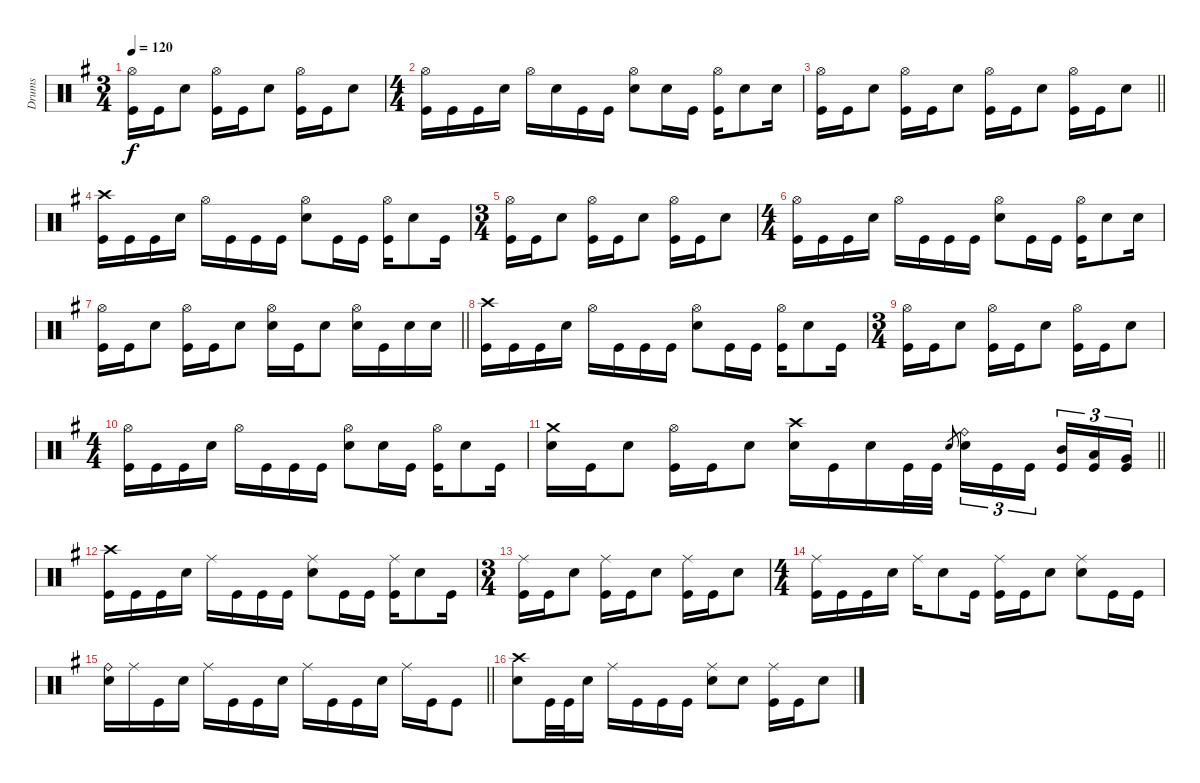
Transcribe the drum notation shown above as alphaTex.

\track ("Drums" "Drums") {instrument percussion}
\staff
\articulation defaults
\ts (3 4)
\tempo 120
\clef neutral
\ks eminor
("Hi-Hat (open)" "Kick (hit)").16{dy f} "Kick (hit)".16 "Electric Snare (hit)".8 ("Hi-Hat (open)" "Kick (hit)").16 "Kick (hit)".16 "Electric Snare (hit)".8 ("Hi-Hat (open)" "Kick (hit)").16 "Kick (hit)".16 "Electric Snare (hit)".8 |
\ts (4 4)
("Hi-Hat (open)" "Kick (hit)").16 "Kick (hit)".16 "Kick (hit)".16 "Electric Snare (hit)".16 "Hi-Hat (open)".16 "Electric Snare (hit)".16 "Kick (hit)".16 "Kick (hit)".16 ("Hi-Hat (open)" "Electric Snare (hit)").8 "Electric Snare (hit)".16 "Kick (hit)".16 ("Hi-Hat (open)" "Kick (hit)").16 "Electric Snare (hit)".8 "Electric Snare (hit)".16 |
\barLineRight lightlight
("Hi-Hat (open)" "Kick (hit)").16 "Kick (hit)".16 "Electric Snare (hit)".8 ("Hi-Hat (open)" "Kick (hit)").16 "Kick (hit)".16 "Electric Snare (hit)".8 ("Hi-Hat (open)" "Kick (hit)").16 "Kick (hit)".16 "Electric Snare (hit)".8 ("Hi-Hat (open)" "Kick (hit)").16 "Kick (hit)".16 "Electric Snare (hit)".8 |
("Crash high (hit)" "Kick (hit)").16 "Kick (hit)".16 "Kick (hit)".16 "Electric Snare (hit)".16 "Hi-Hat (open)".16 "Kick (hit)".16 "Kick (hit)".16 "Kick (hit)".16 ("Hi-Hat (open)" "Electric Snare (hit)").8 "Kick (hit)".16 "Kick (hit)".16 ("Hi-Hat (open)" "Kick (hit)").16 "Electric Snare (hit)".8 "Kick (hit)".16 |
\ts (3 4)
("Hi-Hat (open)" "Kick (hit)").16 "Kick (hit)".16 "Electric Snare (hit)".8 ("Hi-Hat (open)" "Kick (hit)").16 "Kick (hit)".16 "Electric Snare (hit)".8 ("Hi-Hat (open)" "Kick (hit)").16 "Kick (hit)".16 "Electric Snare (hit)".8 |
\ts (4 4)
("Hi-Hat (open)" "Kick (hit)").16 "Kick (hit)".16 "Kick (hit)".16 "Electric Snare (hit)".16 "Hi-Hat (open)".16 "Kick (hit)".16 "Kick (hit)".16 "Kick (hit)".16 ("Hi-Hat (open)" "Electric Snare (hit)").8 "Kick (hit)".16 "Kick (hit)".16 ("Hi-Hat (open)" "Kick (hit)").16 "Electric Snare (hit)".8 "Electric Snare (hit)".16 |
\barLineRight lightlight
("Hi-Hat (open)" "Kick (hit)").16 "Kick (hit)".16 "Electric Snare (hit)".8 ("Hi-Hat (open)" "Kick (hit)").16 "Kick (hit)".16 "Electric Snare (hit)".8 ("Hi-Hat (open)" "Electric Snare (hit)").16 "Kick (hit)".16 "Electric Snare (hit)".8 ("Hi-Hat (open)" "Electric Snare (hit)").16 "Kick (hit)".16 "Electric Snare (hit)".16 "Electric Snare (hit)".16 |
("Crash high (hit)" "Kick (hit)").16 "Kick (hit)".16 "Kick (hit)".16 "Electric Snare (hit)".16 "Hi-Hat (open)".16 "Kick (hit)".16 "Kick (hit)".16 "Kick (hit)".16 ("Hi-Hat (open)" "Electric Snare (hit)").8 "Kick (hit)".16 "Kick (hit)".16 ("Hi-Hat (open)" "Kick (hit)").16 "Electric Snare (hit)".8 "Kick (hit)".16 |
\ts (3 4)
("Hi-Hat (open)" "Kick (hit)").16 "Kick (hit)".16 "Electric Snare (hit)".8 ("Hi-Hat (open)" "Kick (hit)").16 "Kick (hit)".16 "Electric Snare (hit)".8 ("Hi-Hat (open)" "Kick (hit)").16 "Kick (hit)".16 "Electric Snare (hit)".8 |
\ts (4 4)
("Hi-Hat (open)" "Kick (hit)").16 "Kick (hit)".16 "Kick (hit)".16 "Electric Snare (hit)".16 "Hi-Hat (open)".16 "Kick (hit)".16 "Kick (hit)".16 "Kick (hit)".16 ("Hi-Hat (open)" "Electric Snare (hit)").8 "Electric Snare (hit)".16 "Kick (hit)".16 ("Hi-Hat (open)" "Kick (hit)").16 "Electric Snare (hit)".8 "Kick (hit)".16 |
\barLineRight lightlight
("Crash medium (hit)" "Electric Snare (hit)").16 "Kick (hit)".16 "Electric Snare (hit)".8 ("Hi-Hat (open)" "Kick (hit)").16 "Kick (hit)".16 "Electric Snare (hit)".8 ("Crash high (hit)" "Electric Snare (hit)").16 "Kick (hit)".16 "Electric Snare (hit)".16 "Kick (hit)".32 "Kick (hit)".32 "Electric Snare (hit)".8{gr} ("Ride (bell)" "Electric Snare (hit)").16{tu (3 2)} "Kick (hit)".16{tu (3 2)} "Kick (hit)".16{tu (3 2) beam splitsecondary} ("Mid Tom (hit)" "Kick (hit)").16{tu (3 2)} ("Low Tom (hit)" "Kick (hit)").16{tu (3 2)} ("Very Low Tom (hit)" "Kick (hit)").16{tu (3 2)} |
\section ("" "")
("Crash high (hit)" "Kick (hit)").16 "Kick (hit)".16 "Kick (hit)".16 "Electric Snare (hit)".16 "Ride (middle)".16 "Kick (hit)".16 "Kick (hit)".16 "Kick (hit)".16 ("Ride (middle)" "Electric Snare (hit)").8 "Kick (hit)".16 "Kick (hit)".16 ("Ride (middle)" "Kick (hit)").16 "Electric Snare (hit)".8 "Kick (hit)".16 |
\ts (3 4)
("Ride (middle)" "Kick (hit)").16 "Kick (hit)".16 "Electric Snare (hit)".8 ("Ride (middle)" "Kick (hit)").16 "Kick (hit)".16 "Electric Snare (hit)".8 ("Ride (middle)" "Kick (hit)").16 "Kick (hit)".16 "Electric Snare (hit)".8 |
\ts (4 4)
("Ride (middle)" "Kick (hit)").16 "Kick (hit)".16 "Kick (hit)".16 "Electric Snare (hit)".16 "Ride (middle)".16 "Electric Snare (hit)".8 "Kick (hit)".16 ("Ride (middle)" "Kick (hit)").16 "Kick (hit)".16 "Electric Snare (hit)".8 ("Ride (middle)" "Electric Snare (hit)").8 "Kick (hit)".16 "Kick (hit)".16 |
\barLineRight lightlight
("Ride (bell)" "Electric Snare (hit)").16 "Ride (middle)".16 "Kick (hit)".16 "Electric Snare (hit)".16 "Ride (middle)".16 "Kick (hit)".16 "Kick (hit)".16 "Electric Snare (hit)".16 "Ride (middle)".16 "Kick (hit)".16 "Kick (hit)".16 "Electric Snare (hit)".16 "Ride (middle)".16 "Kick (hit)".16 "Kick (hit)".8 |
("Crash high (hit)" "Electric Snare (hit)").8 "Kick (hit)".32 "Kick (hit)".32 "Electric Snare (hit)".16 "Ride (middle)".16 "Kick (hit)".16 "Kick (hit)".16 "Kick (hit)".16 ("Ride (middle)" "Electric Snare (hit)").8 "Electric Snare (hit)".8 ("Ride (middle)" "Kick (hit)").16 "Kick (hit)".16 "Electric Snare (hit)".8
